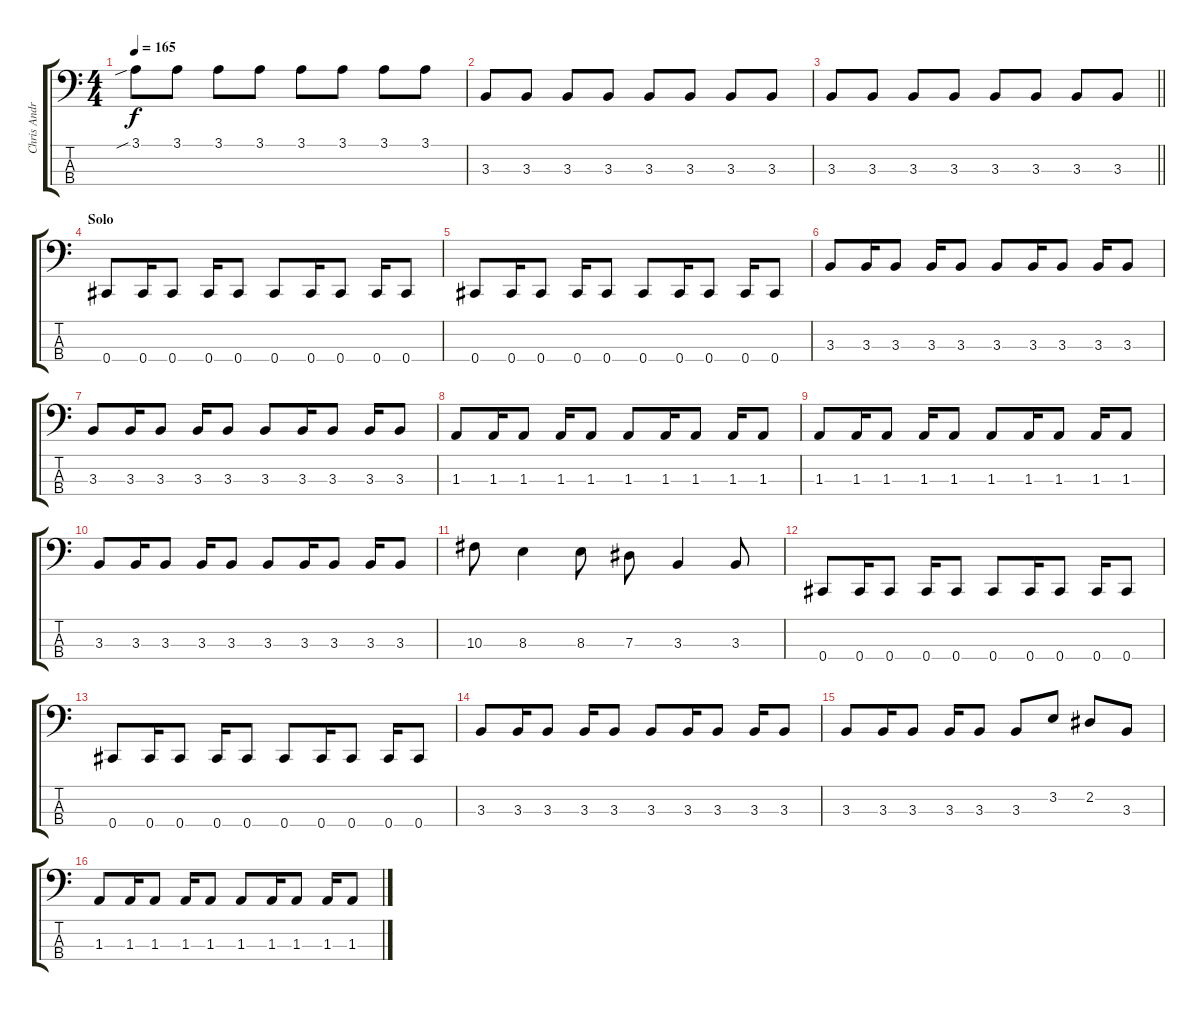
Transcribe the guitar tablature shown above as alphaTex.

\track ("Chris Andrews" "Chris Andr") {instrument electricbasspick}
\staff {score tabs}
\tuning (Gb2 Db2 Ab1 Db1) {hide}
\ts (4 4)
\tempo 165
\clef f4
\ks c
3.1{sib}.8{dy f} 3.1.8 3.1.8 3.1.8 3.1.8 3.1.8 3.1.8 3.1.8 |
3.3.8 3.3.8 3.3.8 3.3.8 3.3.8 3.3.8 3.3.8 3.3.8 |
\barLineRight lightlight
3.3.8 3.3.8 3.3.8 3.3.8 3.3.8 3.3.8 3.3.8 3.3.8 |
\section ("" "Solo")
0.4.8 0.4.16 0.4.8 0.4.16 0.4.8 0.4.8 0.4.16 0.4.8 0.4.16 0.4.8 |
0.4.8 0.4.16 0.4.8 0.4.16 0.4.8 0.4.8 0.4.16 0.4.8 0.4.16 0.4.8 |
3.3.8 3.3.16 3.3.8 3.3.16 3.3.8 3.3.8 3.3.16 3.3.8 3.3.16 3.3.8 |
3.3.8 3.3.16 3.3.8 3.3.16 3.3.8 3.3.8 3.3.16 3.3.8 3.3.16 3.3.8 |
1.3.8 1.3.16 1.3.8 1.3.16 1.3.8 1.3.8 1.3.16 1.3.8 1.3.16 1.3.8 |
1.3.8 1.3.16 1.3.8 1.3.16 1.3.8 1.3.8 1.3.16 1.3.8 1.3.16 1.3.8 |
3.3.8 3.3.16 3.3.8 3.3.16 3.3.8 3.3.8 3.3.16 3.3.8 3.3.16 3.3.8 |
10.3.8 8.3.4 8.3.8 7.3.8 3.3.4 3.3.8 |
0.4.8 0.4.16 0.4.8 0.4.16 0.4.8 0.4.8 0.4.16 0.4.8 0.4.16 0.4.8 |
0.4.8 0.4.16 0.4.8 0.4.16 0.4.8 0.4.8 0.4.16 0.4.8 0.4.16 0.4.8 |
3.3.8 3.3.16 3.3.8 3.3.16 3.3.8 3.3.8 3.3.16 3.3.8 3.3.16 3.3.8 |
3.3.8 3.3.16 3.3.8 3.3.16 3.3.8 3.3.8 3.2.8 2.2.8 3.3.8 |
1.3.8 1.3.16 1.3.8 1.3.16 1.3.8 1.3.8 1.3.16 1.3.8 1.3.16 1.3.8
